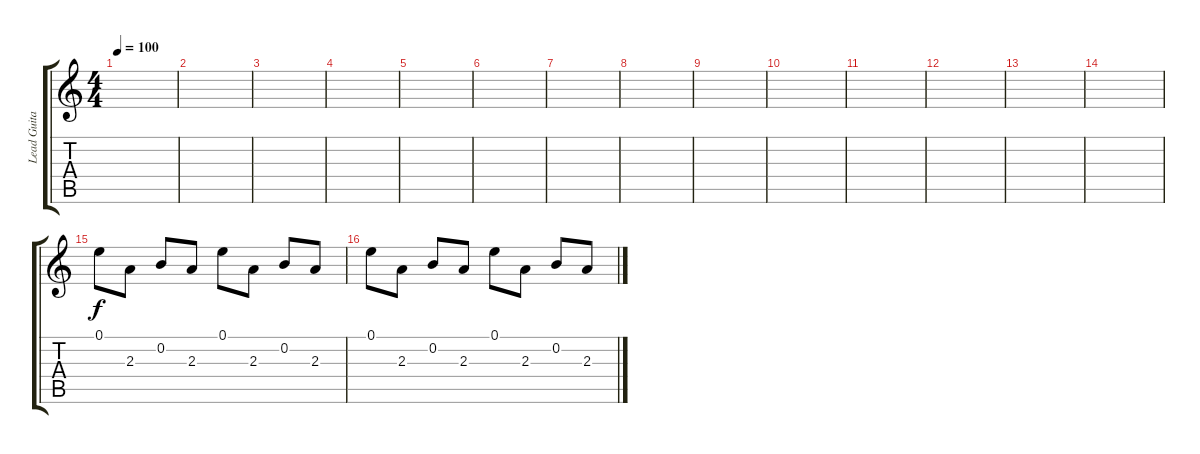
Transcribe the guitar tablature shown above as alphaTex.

\track ("Lead Guitar" "Lead Guita") {instrument acousticguitarsteel}
\staff {score tabs}
\tuning (E4 B3 G3 D3 A2 E2) {hide}
\ts (4 4)
\tempo 100
\clef g2
\ks c
|
|
|
|
|
|
|
|
|
|
|
|
|
|
0.1.8 2.3.8 0.2.8 2.3.8 0.1.8 2.3.8 0.2.8 2.3.8 |
0.1.8 2.3.8 0.2.8 2.3.8 0.1.8 2.3.8 0.2.8 2.3.8
